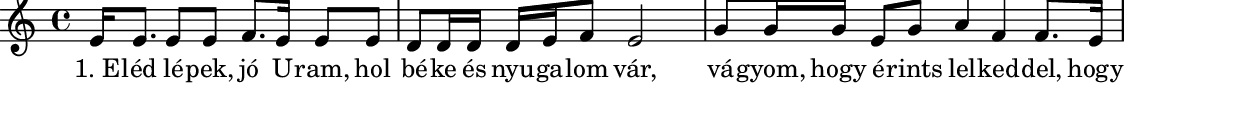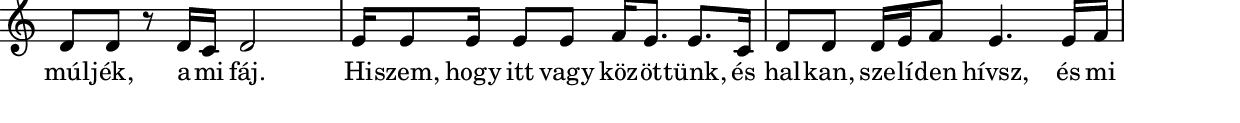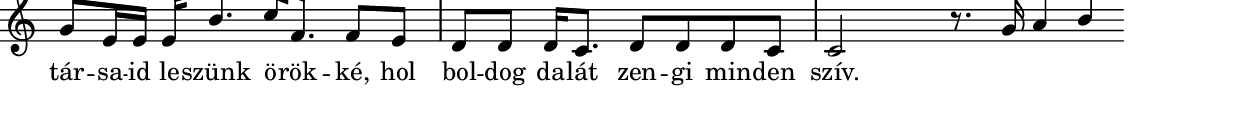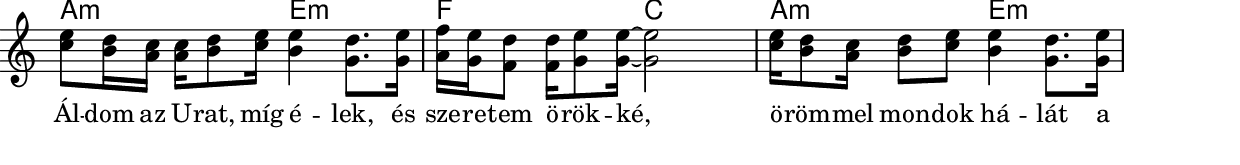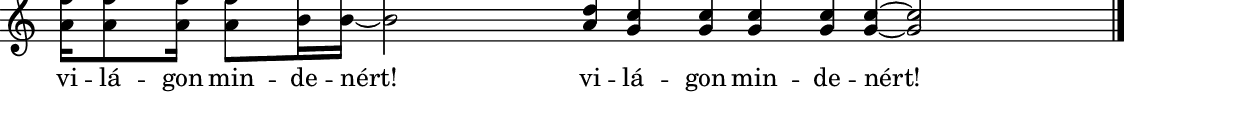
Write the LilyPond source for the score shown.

% MusicXML to Lilypond converter by Kovi

szovegAAA = \lyricmode {  "1. E" -- "léd" "lé" -- "pek," "jó" "U" -- "ram," "hol" "bé" -- "ke" "és" "nyu" -- "ga" -- "lom" "vár," "vá" -- "gyom," "hogy" "é" -- "rints" "lel" -- "ked" -- "del," "hogy" "múl" -- "jék," "a" -- "mi" "fáj." "Hi" -- "szem," "hogy" "itt" "vagy" "köz" -- "öt" -- "tünk," "és" "hal" -- "kan," "sze" -- "lí" -- "den" "hívsz," "és" "mi" "tár" -- "sa" -- "id" "le" -- "szünk" "ö" -- "rök" -- "ké," "hol" "bol" -- "dog" "da" -- "lát" "zen" -- "gi" "min" -- "den" "szív."  \skip 4  \skip 4  \skip 4 "Ál" -- "dom" "az" "U" -- "rat," "míg" "é" -- "lek," "és" "sze" -- "re" -- "tem" "ö" -- "rök" -- "ké," "ö" -- "röm" -- "mel" "mon" -- "dok" "há" -- "lát" "a" "vi" -- "lá" -- "gon" "min" -- "de" -- "nért!" "vi" -- "lá" -- "gon" "min" -- "de" -- "nért!"  }

% Analyzing...
% 1 parts
% 1 Staff
% forceBassClefActive = 
melody = {
% 145 notes in the part
% 1 voices

\new Staff
\new Voice {
% 145 notes
% 14 mesaures

% Measure 1
\clef "treble"
\key c \major
\time 4/4 
e'16 e'8. e'8 e'8 f'8. e'16 e'8 e'8 
% Measure 2
d'8 d'16 d'16 d'16 e'16 f'8 e'2 
% Measure 3
g'8 g'16 g'16 e'8 g'8 a'8 f'8 f'8. e'16 
% Measure 4
\break
d'8 d'8 r8 d'16 c'16 d'2 
% Measure 5
e'16 e'8 e'16 e'8 e'8 f'16 e'8. e'8. c'16 
% Measure 6
d'8 d'8 d'16 e'16 f'8 e'4. e'16 f'16 
% Measure 7
\break
g'8 e'16 e'16 e'16 b'8. c''16 f'8. f'8 e'8 
% Measure 8
d'8 d'8 d'16 c'8. d'8 d'8 d'8 c'8 
% Measure 9
c'2 r8. g'16 a'8 b'8 
% Measure 10
\repeat volta 2 {
\bar "|:" \break
\once \override Score.RehearsalMark #'self-alignment-X = #LEFT
\mark \markup{ \fontsize #-1 \box Refrén } 
<c'' e'' >8 <b' d'' >16 <a' c'' >16 <a' c'' >16 <b' d'' >8 <c'' e'' >16 <b' e'' >4 <g' d'' >8. <g' e'' >16 
% Measure 11
<a' f'' >16 <g' e'' >16 <f' d'' >8 <f' d'' >16 <g' e'' >8 <g' e'' >16~ <g' e'' >2 
% Measure 12
<c'' e'' >16 <b' d'' >8 <a' c'' >16 <b' d'' >8 <c'' e'' >8 <b' e'' >4 <g' d'' >8. <g' e'' >16 
% Measure 13
}\alternative {
{\break
<a' f'' >16 <a' f'' >8 <a' f'' >16 <a' f'' >8 <b' g'' >16 <b' g'' >16~ <b' g'' >2 \bar ":|" }
% Measure 14
{<a' d'' >16 <g' c'' >8 <g' c'' >16 <g' c'' >8 <g' c'' >16 <g' c'' >16~ <g' c'' >2 \bar "|." }
}
} % voice
\addlyrics { \szovegAAA }

} % melody


harmonies = \chordmode {
% 25 chords
\germanChords
c4 s4 s4 s4 g4 s4 a4:m s4 e4:m s4 f4 s4 d4:m s4 g4 s4 c4 s4 s4 s4 g4 s4 a4:m s4 e4:m s4 f4 s4 d4:m s4 g4 s4 c4 s4 s4 s4 a4:m s4 e4:m s4 f4 s4 c4 s4 a4:m s4 e4:m s4 f4 s8. g4 s4 s16 f4 s8. c4 s4 s16
}

\include "../../definitions.ly"
